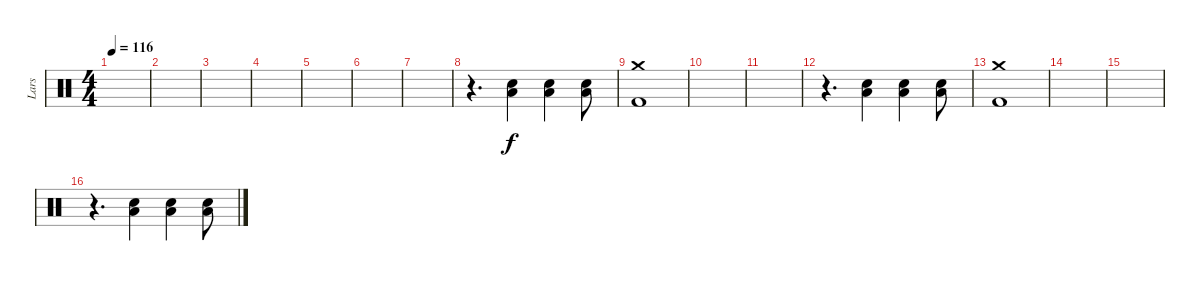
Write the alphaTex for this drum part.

\track ("Lars" "Lars") {instrument percussion}
\staff {score}
\articulation defaults
\ts (4 4)
\tempo 116
\clef neutral
\ks c
|
|
|
|
|
|
|
r.4{d} ("Low Tom (hit)" "Electric Snare (hit)").4 ("Low Tom (hit)" "Electric Snare (hit)").4 ("Low Tom (hit)" "Electric Snare (hit)").8 |
("Crash medium (hit)" "Kick (hit) 2").1 |
|
|
r.4{d} ("Low Tom (hit)" "Electric Snare (hit)").4 ("Low Tom (hit)" "Electric Snare (hit)").4 ("Low Tom (hit)" "Electric Snare (hit)").8 |
("Crash medium (hit)" "Kick (hit) 2").1 |
|
|
r.4{d} ("Low Tom (hit)" "Electric Snare (hit)").4 ("Low Tom (hit)" "Electric Snare (hit)").4 ("Low Tom (hit)" "Electric Snare (hit)").8
